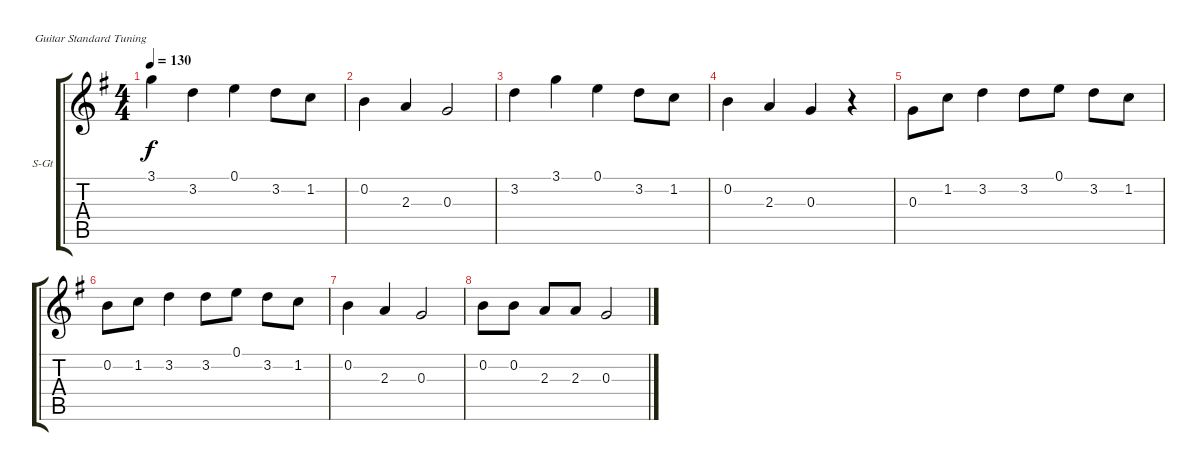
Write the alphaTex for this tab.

\defaultSystemsLayout 4
\bracketExtendMode groupsimilarinstruments
\firstSystemTrackNameOrientation horizontal
\otherSystemsTrackNameOrientation horizontal
\track ("Steel Guitar" "S-Gt") {instrument acousticguitarsteel}
\staff {score tabs}
\tuning (E4 B3 G3 D3 A2 E2)
\ts (4 4)
\tempo 130
\clef g2
\ks g
3.1.4{dy f instrument acousticguitarsteel} 3.2.4 0.1.4 3.2.8 1.2.8 |
0.2.4 2.3.4 0.3.2 |
3.2.4 3.1.4 0.1.4 3.2.8 1.2.8 |
0.2.4 2.3.4 0.3.4 r.4 |
0.3.8{beam invert} 1.2.8 3.2.4 3.2.8 0.1.8 3.2.8 1.2.8 |
0.2.8 1.2.8 3.2.4 3.2.8 0.1.8 3.2.8 1.2.8 |
0.2.4 2.3.4 0.3.2 |
0.2.8 0.2.8 2.3.8 2.3.8 0.3.2
